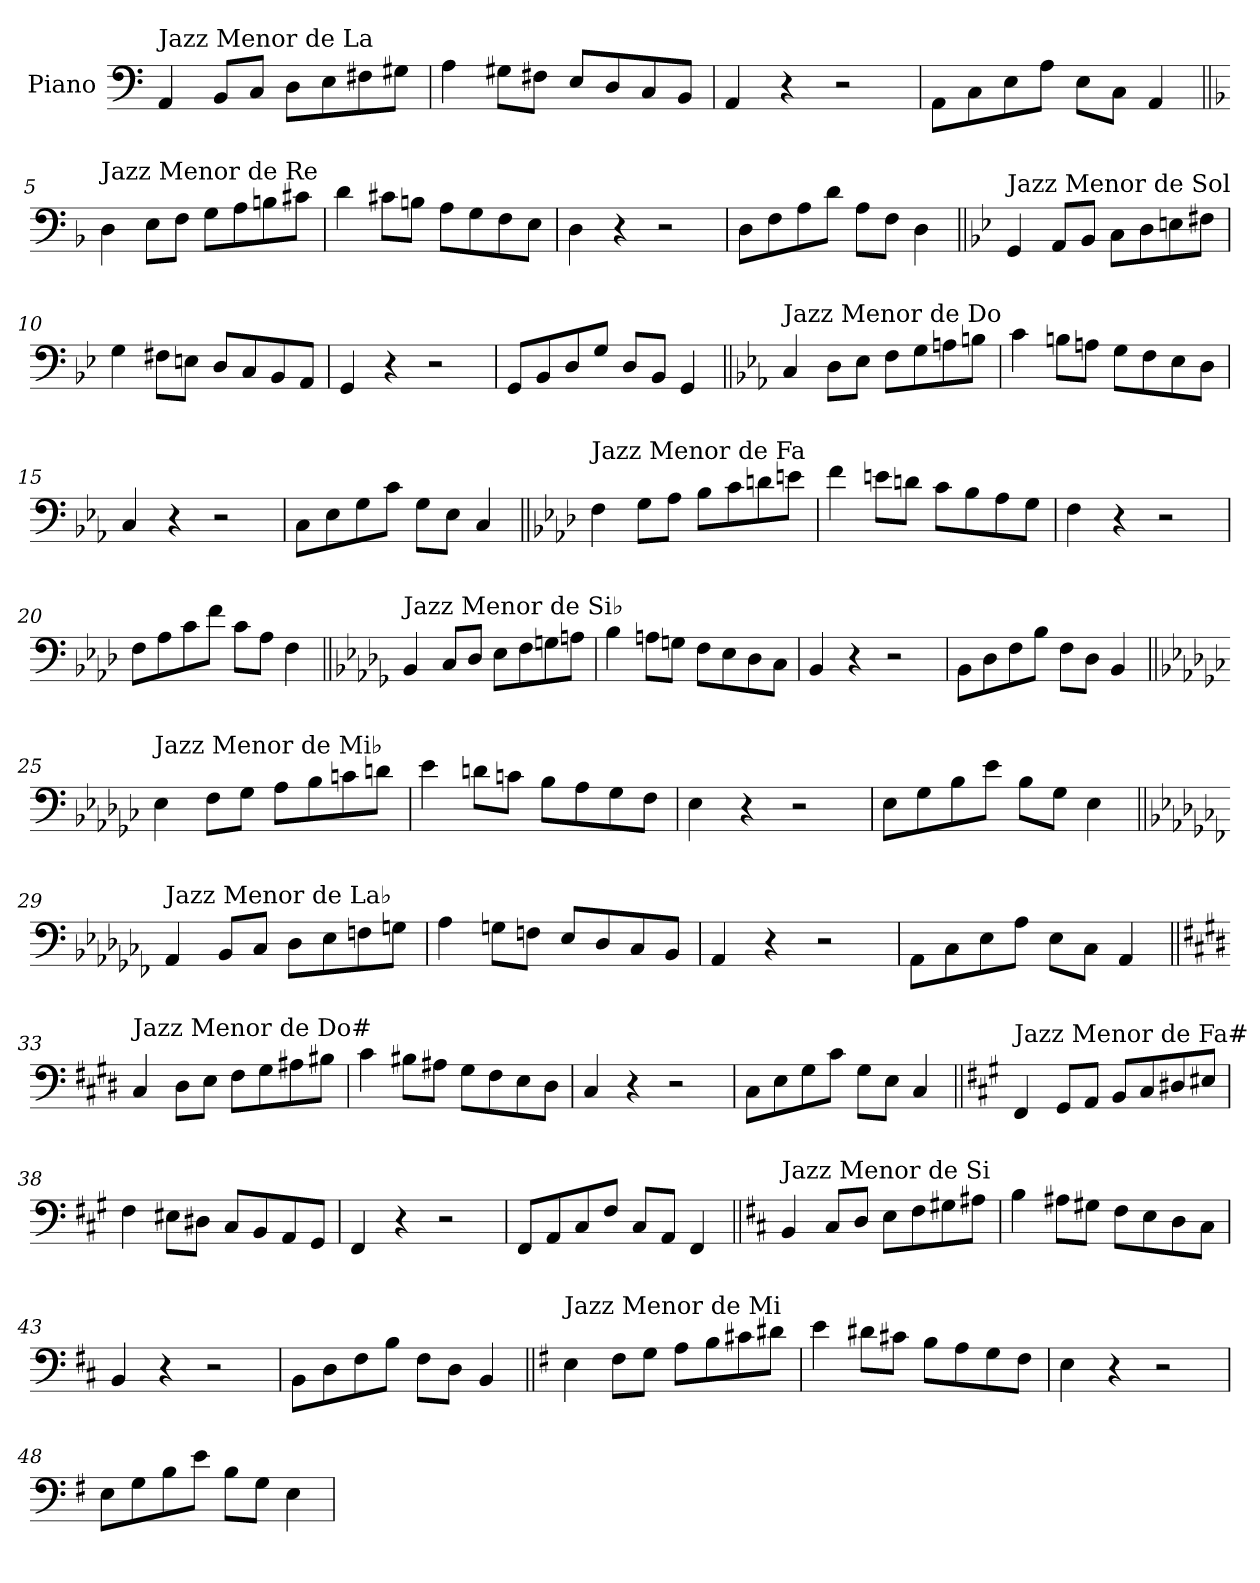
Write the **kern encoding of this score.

**kern
*part1
*staff1
*I"Piano
*I'Pno.
*clefF4
*k[]
=1
!LO:TX:a:t=Jazz Menor de La
4AA/
8BB/L
8C/J
8D\L
8E\
8F#X\
8G#X\J
=2
4A\
8G#X\L
8F#X\J
8E/L
8D/
8C/
8BB/J
=3
4AA/
4r
2r
=4
8AA\L
8C\
8E\
8A\J
8E\L
8C\J
4AA/
!!LO:LB:g=z
=5||
*k[b-]
!LO:TX:a:t=Jazz Menor de Re
4D\
8E\L
8F\J
8G\L
8A\
8Bn\
8c#X\J
=6
4d\
8c#X\L
8Bn\J
8A\L
8G\
8F\
8E\J
=7
4D\
4r
2r
=8
8D\L
8F\
8A\
8d\J
8A\L
8F\J
4D\
!!LO:LB:g=z
=9||
*k[b-e-]
!LO:TX:a:t=Jazz Menor de Sol
4GG/
8AA/L
8BB-/J
8C\L
8D\
8En\
8F#X\J
=10
4G\
8F#X\L
8En\J
8D/L
8C/
8BB-/
8AA/J
=11
4GG/
4r
2r
=12
8GG/L
8BB-/
8D/
8G/J
8D/L
8BB-/J
4GG/
!!LO:LB:g=z
=13||
*k[b-e-a-]
!LO:TX:a:t=Jazz Menor de Do
4C/
8D\L
8E-\J
8F\L
8G\
8An\
8Bn\J
=14
4c\
8Bn\L
8An\J
8G\L
8F\
8E-\
8D\J
=15
4C/
4r
2r
=16
8C\L
8E-\
8G\
8c\J
8G\L
8E-\J
4C/
!!LO:LB:g=z
=17||
*k[b-e-a-d-]
!LO:TX:a:t=Jazz Menor de Fa
4F\
8G\L
8A-\J
8B-\L
8c\
8dn\
8en\J
=18
4f\
8en\L
8dn\J
8c\L
8B-\
8A-\
8G\J
=19
4F\
4r
2r
=20
8F\L
8A-\
8c\
8f\J
8c\L
8A-\J
4F\
!!LO:LB:g=z
=21||
*k[b-e-a-d-g-]
!LO:TX:a:t=Jazz Menor de Si♭
4BB-/
8C/L
8D-/J
8E-\L
8F\
8Gn\
8An\J
=22
4B-\
8An\L
8Gn\J
8F\L
8E-\
8D-\
8C\J
=23
4BB-/
4r
2r
=24
8BB-\L
8D-\
8F\
8B-\J
8F\L
8D-\J
4BB-/
!!LO:LB:g=z
=25||
*k[b-e-a-d-g-c-]
!LO:TX:a:t=Jazz Menor de Mi♭
4E-\
8F\L
8G-\J
8A-\L
8B-\
8cn\
8dn\J
=26
4e-\
8dn\L
8cn\J
8B-\L
8A-\
8G-\
8F\J
=27
4E-\
4r
2r
=28
8E-\L
8G-\
8B-\
8e-\J
8B-\L
8G-\J
4E-\
!!LO:LB:g=z
=29||
*k[b-e-a-d-g-c-f-]
!LO:TX:a:t=Jazz Menor de La♭
4AA-/
8BB-/L
8C-/J
8D-\L
8E-\
8Fn\
8Gn\J
=30
4A-\
8Gn\L
8Fn\J
8E-/L
8D-/
8C-/
8BB-/J
=31
4AA-/
4r
2r
=32
8AA-\L
8C-\
8E-\
8A-\J
8E-\L
8C-\J
4AA-/
!!LO:LB:g=z
=33||
*k[f#c#g#d#]
!LO:TX:a:t=Jazz Menor de Do#
4C#/
8D#\L
8E\J
8F#\L
8G#\
8A#X\
8B#X\J
=34
4c#\
8B#X\L
8A#X\J
8G#\L
8F#\
8E\
8D#\J
=35
4C#/
4r
2r
=36
8C#\L
8E\
8G#\
8c#\J
8G#\L
8E\J
4C#/
!!LO:LB:g=z
=37||
*k[f#c#g#]
!LO:TX:a:t=Jazz Menor de Fa#
4FF#/
8GG#/L
8AA/J
8BB/L
8C#/
8D#X/
8E#X/J
=38
4F#\
8E#X\L
8D#X\J
8C#/L
8BB/
8AA/
8GG#/J
=39
4FF#/
4r
2r
=40
8FF#/L
8AA/
8C#/
8F#/J
8C#/L
8AA/J
4FF#/
!!LO:LB:g=z
=41||
*k[f#c#]
!LO:TX:a:t=Jazz Menor de Si
4BB/
8C#/L
8D/J
8E\L
8F#\
8G#X\
8A#X\J
=42
4B\
8A#X\L
8G#X\J
8F#\L
8E\
8D\
8C#\J
=43
4BB/
4r
2r
=44
8BB\L
8D\
8F#\
8B\J
8F#\L
8D\J
4BB/
!!LO:LB:g=z
=45||
*k[f#]
!LO:TX:a:t=Jazz Menor de Mi
4E\
8F#\L
8G\J
8A\L
8B\
8c#X\
8d#X\J
=46
4e\
8d#X\L
8c#X\J
8B\L
8A\
8G\
8F#\J
=47
4E\
4r
2r
=48
8E\L
8G\
8B\
8e\J
8B\L
8G\J
4E\
=
*-
